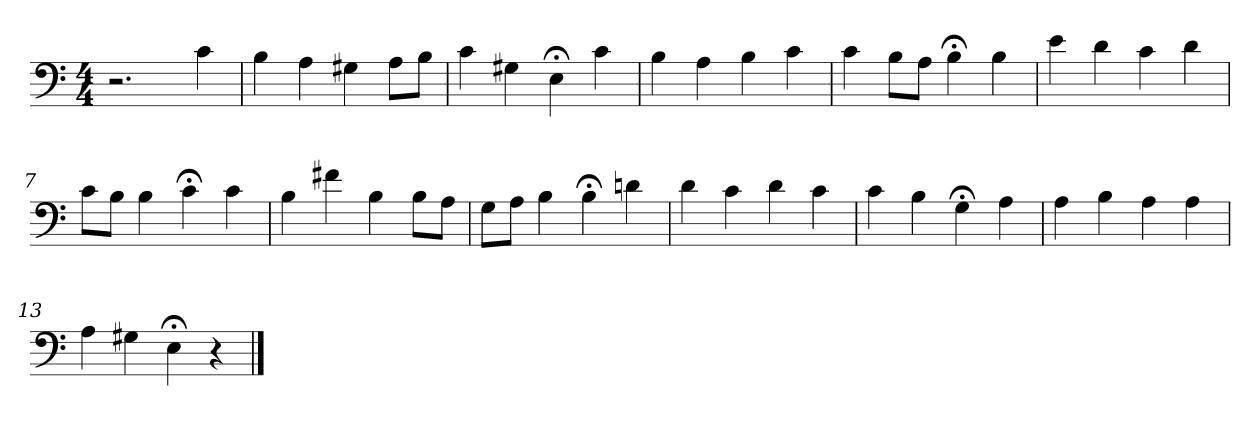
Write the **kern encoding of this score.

**kern
*part1
*staff1
*clefF4
*k[]
*C:
*M4/4
=1
2.r
4c
=2
4B
4A
4G#X
8A\L
8B\J
=3
4c
4G#X
4E;<
4c
=4
4B
4A
4B
4c
=5
4c
8B\L
8A\J
4B;<
4B
=6
4e
4d
4c
4d
=7
8c\L
8B\J
4B
4c;<
4c
=8
4B
4f#X
4B
8B\L
8A\J
=9
8G\L
8A\J
4B
4B;<
4dn
=10
4d
4c
4d
4c
=11
4c
4B
4G;<
4A
=12
4A
4B
4A
4A
=13
4A
4G#X
4E;<
4r
==
*-
